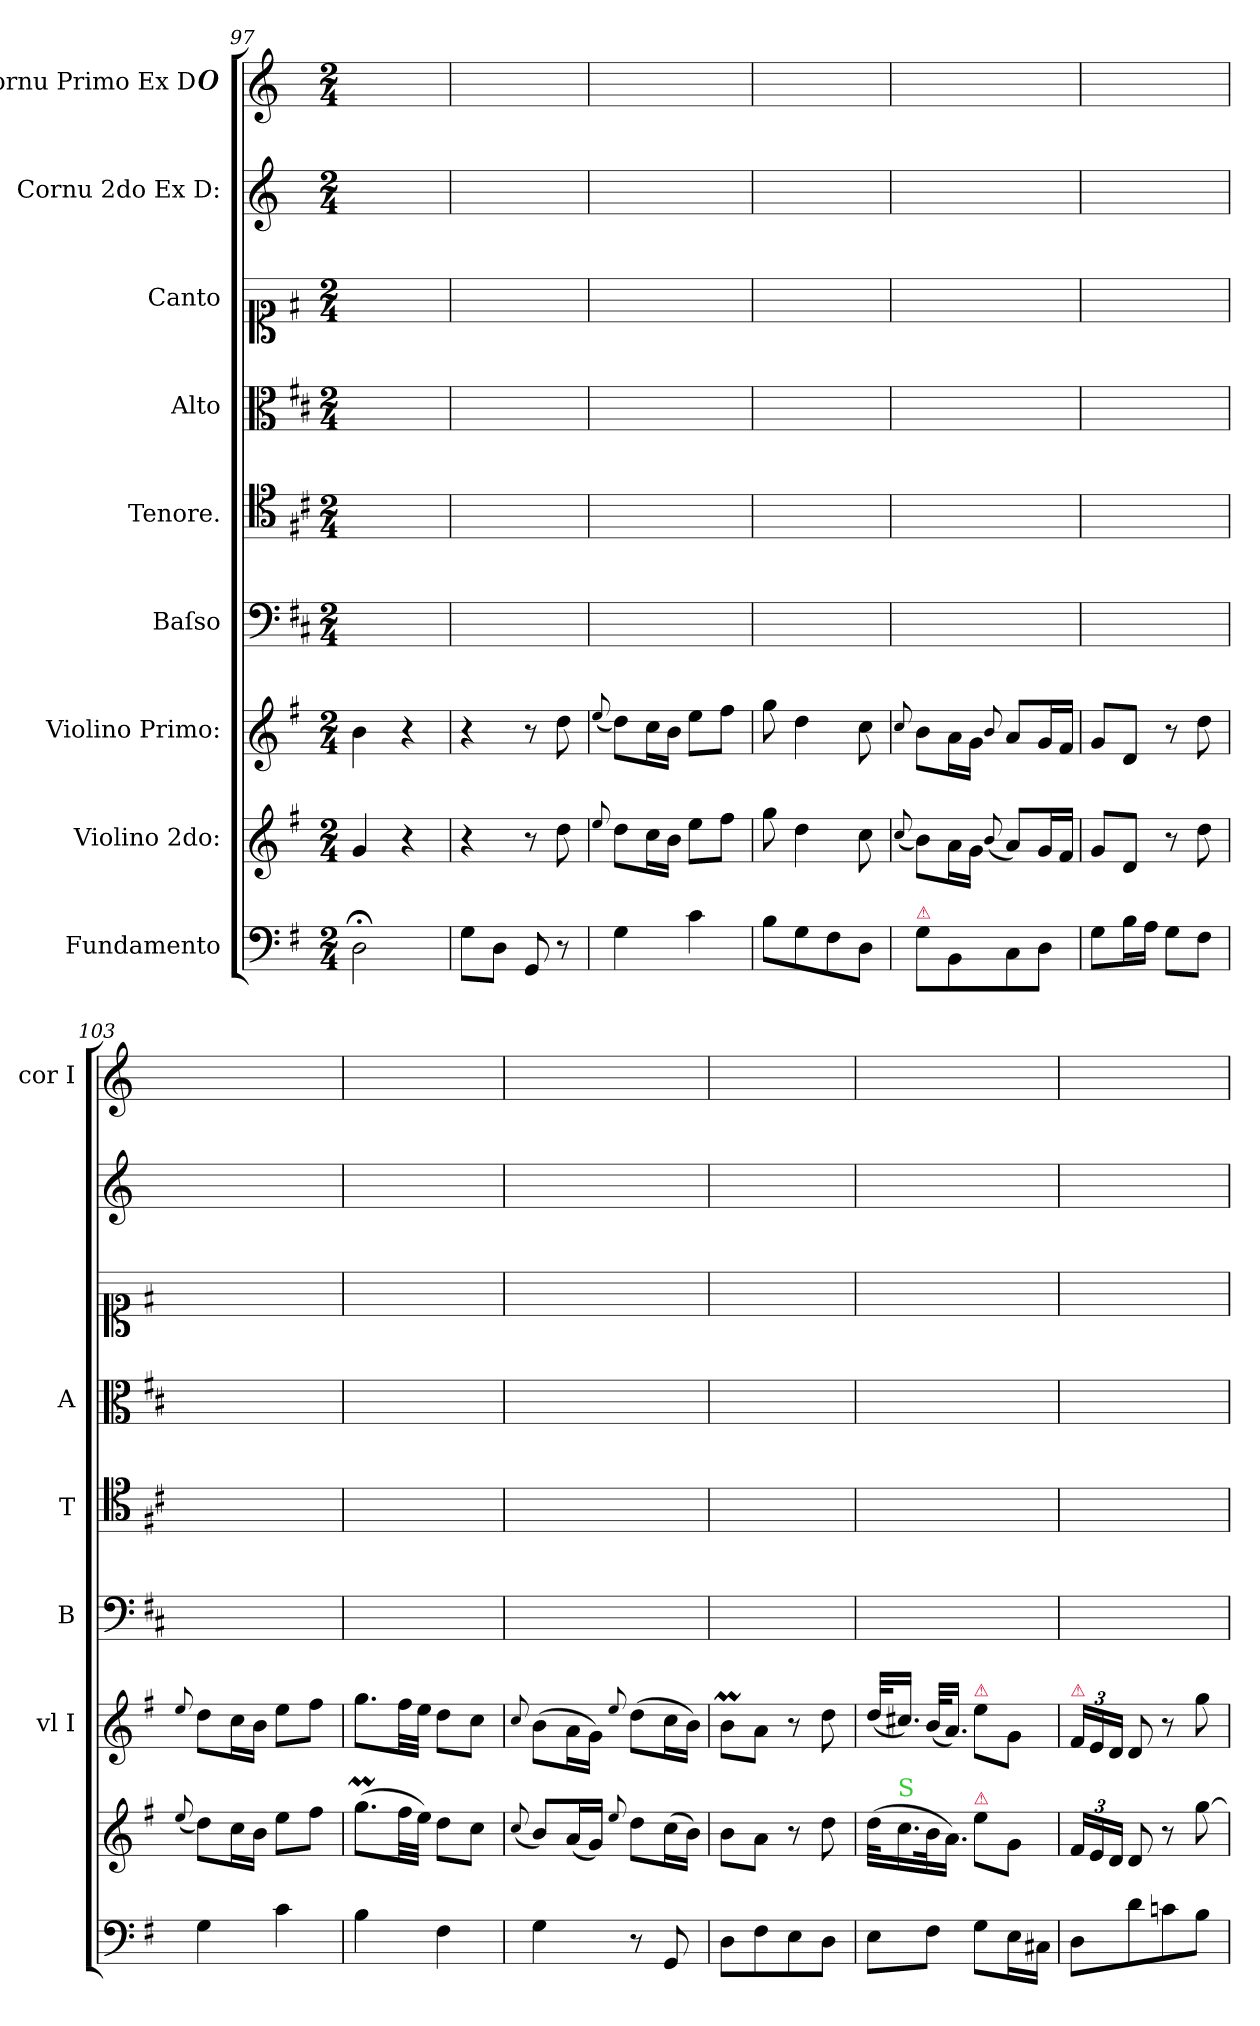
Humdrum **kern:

**kern	**dynam	**kern	**kern	**kern	**kern	**kern	**kern	**kern	**kern
*part9	*part9	*part8	*part7	*part6	*part5	*part4	*part3	*part2	*part1
*staff9	*staff9	*staff8	*staff7	*staff6	*staff5	*staff4	*staff3	*staff2	*staff1
*I"Fundamento	*	*I"Violino 2do:	*I"Violino Primo:	*I"Baſso	*I"Tenore.	*I"Alto	*I"Canto	*I"Cornu 2do Ex D:	*I"Cornu Primo Ex D#
*	*	*	*I'vl I	*I'B	*I'T	*I'A	*	*	*I'cor I
*clefF4	*	*clefG2	*clefG2	*clefF4	*clefC4	*clefC3	*clefC1	*clefG2	*clefG2
*	*	*	*	*	*	*	*	*ITrd6c10	*ITrd6c10
*k[f#]	*	*k[f#]	*k[f#]	*k[f#c#]	*k[f#c#]	*k[f#c#]	*k[f#]	*k[f#c#]	*k[f#c#]
*M2/4	*	*M2/4	*M2/4	*M2/4	*M2/4	*M2/4	*M2/4	*M2/4	*M2/4
=97	=97	=97	=97	=97	=97	=97	=97	=97	=97
2D;<\	.	4g/	4b\	2ryy	2ryy	2ryy	2ryy	2ryy	2ryy
.	.	4r	4r	.	.	.	.	.	.
=98	=98	=98	=98	=98	=98	=98	=98	=98	=98
!	!LO:DY:a	!	!	!	!	!	!	!	!
8G\L	for	4r	4r	2ryy	2ryy	2ryy	2ryy	2ryy	2ryy
8D\J	.	.	.	.	.	.	.	.	.
8GG/	.	8r	8r	.	.	.	.	.	.
8r	.	8dd\	8dd\	.	.	.	.	.	.
=99	=99	=99	=99	=99	=99	=99	=99	=99	=99
.	.	8qqee/	(8qqee/	.	.	.	.	.	.
!	!LO:DY:a	!	!	!	!	!	!	!	!
4G\	for	8dd\L	8dd\L)	2ryy	2ryy	2ryy	2ryy	2ryy	2ryy
.	.	16cc\L	16cc\L	.	.	.	.	.	.
.	.	16b\JJ	16b\JJ	.	.	.	.	.	.
4c\	.	8ee\L	8ee\L	.	.	.	.	.	.
.	.	8ff#\J	8ff#\J	.	.	.	.	.	.
=100	=100	=100	=100	=100	=100	=100	=100	=100	=100
8B\L	.	8gg\	8gg\	2ryy	2ryy	2ryy	2ryy	2ryy	2ryy
8G\	.	4dd\	4dd\	.	.	.	.	.	.
8F#\	.	.	.	.	.	.	.	.	.
8D\J	.	8cc\	8cc\	.	.	.	.	.	.
=101	=101	=101	=101	=101	=101	=101	=101	=101	=101
.	.	(8qqcc/	8qqcc/	.	.	.	.	.	.
!LO:TX:a:color=crimson:t=⚠	!	!	!	!	!	!	!	!	!
8G\L	.	8b\L)	8b\L	2ryy	2ryy	2ryy	2ryy	2ryy	2ryy
8BB\	.	16a\L	16a\L	.	.	.	.	.	.
.	.	16g\JJ	16g\JJ	.	.	.	.	.	.
.	.	(8qqb/	8qqb/	.	.	.	.	.	.
8C\	.	8a/L)	8a/L	.	.	.	.	.	.
8D\J	.	16g/L	16g/L	.	.	.	.	.	.
.	.	16f#/JJ	16f#/JJ	.	.	.	.	.	.
=102	=102	=102	=102	=102	=102	=102	=102	=102	=102
8G\L	.	8g/L	8g/L	2ryy	2ryy	2ryy	2ryy	2ryy	2ryy
16B\L	.	8d/J	8d/J	.	.	.	.	.	.
16A\JJ	.	.	.	.	.	.	.	.	.
8G\L	.	8r	8r	.	.	.	.	.	.
8F#\J	.	8dd\	8dd\	.	.	.	.	.	.
=103	=103	=103	=103	=103	=103	=103	=103	=103	=103
.	.	(8qqee/	8qqee/	.	.	.	.	.	.
4G\	.	8dd\L)	8dd\L	2ryy	2ryy	2ryy	2ryy	2ryy	2ryy
.	.	16cc\L	16cc\L	.	.	.	.	.	.
.	.	16b\JJ	16b\JJ	.	.	.	.	.	.
4c\	.	8ee\L	8ee\L	.	.	.	.	.	.
.	.	8ff#\J	8ff#\J	.	.	.	.	.	.
=104	=104	=104	=104	=104	=104	=104	=104	=104	=104
4B\	.	(8.ggM\L	8.gg\L	2ryy	2ryy	2ryy	2ryy	2ryy	2ryy
.	.	32ff#\LL	32ff#\LL	.	.	.	.	.	.
.	.	32ee\JJJ)	32ee\JJJ	.	.	.	.	.	.
4F#\	.	8dd\L	8dd\L	.	.	.	.	.	.
.	.	8cc\J	8cc\J	.	.	.	.	.	.
=105	=105	=105	=105	=105	=105	=105	=105	=105	=105
.	.	(8qqcc/	8qqcc/	.	.	.	.	.	.
4G\	.	8b/L)	(8b\L	2ryy	2ryy	2ryy	2ryy	2ryy	2ryy
.	.	(16a/L	16a\L	.	.	.	.	.	.
.	.	16g/JJ)	16g\JJ)	.	.	.	.	.	.
.	.	8qqee/	8qqee/	.	.	.	.	.	.
8r	.	8dd\L	(8dd\L	.	.	.	.	.	.
8GG/	.	(16cc\L	16cc\L	.	.	.	.	.	.
.	.	16b\JJ)	16b\JJ)	.	.	.	.	.	.
=106	=106	=106	=106	=106	=106	=106	=106	=106	=106
8D\L	.	8b\L	8bm\L	2ryy	2ryy	2ryy	2ryy	2ryy	2ryy
8F#\	.	8a\J	8a\J	.	.	.	.	.	.
8E\	.	8r	8r	.	.	.	.	.	.
8D\J	.	8dd\	8dd\	.	.	.	.	.	.
=107	=107	=107	=107	=107	=107	=107	=107	=107	=107
8E\L	.	(32dd\KLL	(32dd/KLL	2ryy	2ryy	2ryy	2ryy	2ryy	2ryy
!	!	!LO:TX:a:color=limegreen:t=S	!	!	!	!	!	!	!
.	.	16.cc\	16.cc#X/JJ)	.	.	.	.	.	.
8F#\J	.	32b\K	(32b/KLL	.	.	.	.	.	.
.	.	16.a\JJ)	16.a/JJ)	.	.	.	.	.	.
!	!	!	!LO:TX:a:color=crimson:t=⚠	!	!	!	!	!	!
!	!	!LO:TX:a:color=crimson:t=⚠	!	!	!	!	!	!	!
8G\L	.	8ee\L	8ee\L	.	.	.	.	.	.
16E\L	.	8g\J	8g\J	.	.	.	.	.	.
16C#X\JJ	.	.	.	.	.	.	.	.	.
=108	=108	=108	=108	=108	=108	=108	=108	=108	=108
!	!	!	!LO:TX:a:color=crimson:t=⚠	!	!	!	!	!	!
8D\L	.	24f#/LL	24f#/LL	2ryy	2ryy	2ryy	2ryy	2ryy	2ryy
.	.	24e/	24e/	.	.	.	.	.	.
.	.	24d/JJ	24d/JJ	.	.	.	.	.	.
8d\	.	8d/	8d/	.	.	.	.	.	.
8cn\	.	8r	8r	.	.	.	.	.	.
8B\J	.	[8gg\	8gg\	.	.	.	.	.	.
=	=	=	=	=	=	=	=	=	=
*-	*-	*-	*-	*-	*-	*-	*-	*-	*-
